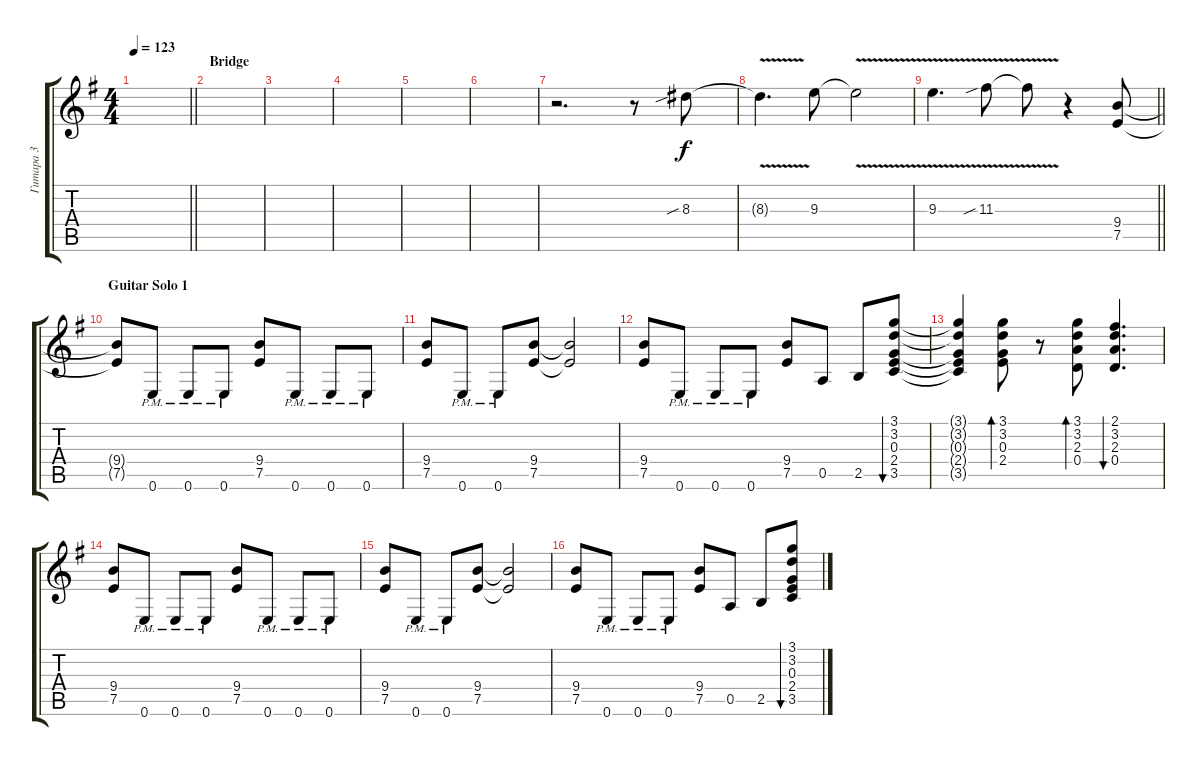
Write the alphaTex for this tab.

\track ("Гитара 3" "Гитара 3") {instrument distortionguitar}
\staff {score tabs}
\tuning (E4 B3 G3 D3 A2 E2) {hide}
\ts (4 4)
\tempo 123
\clef g2
\barLineRight lightlight
\ks eminor
|
\section ("" "Bridge")
|
|
|
|
|
r.2{d} r.8 8.3{sib}.8 |
8.3{v t}.4{d} 9.3.8 9.3{v t}.2 |
\barLineRight lightlight
9.3{v}.4{d} 11.3{v sib}.8 11.3{t}.8 r.4 (9.4 7.5).8 |
\section ("" "Guitar Solo 1")
(9.4{t} 7.5{t}).8 0.6{pm}.8 0.6{pm}.8 0.6{pm}.8 (9.4 7.5).8 0.6{pm}.8 0.6{pm}.8 0.6{pm}.8 |
(9.4 7.5).8 0.6{pm}.8 0.6{pm}.8 (9.4 7.5).8 (9.4{t} 7.5{t}).2 |
(9.4 7.5).8 0.6{pm}.8 0.6{pm}.8 0.6{pm}.8 (9.4 7.5).8 0.5.8 2.5.8 (3.1 3.2 0.3 2.4 3.5).8{bu 120} |
(3.1{t} 3.2{t} 0.3{t} 2.4{t} 3.5{t}).4 (3.1 3.2 0.3 2.4).8{bd 120} r.8 (3.1 3.2 2.3 0.4).8{bd 120} (2.1 3.2 2.3 0.4).4{d bu 120} |
(9.4 7.5).8 0.6{pm}.8 0.6{pm}.8 0.6{pm}.8 (9.4 7.5).8 0.6{pm}.8 0.6{pm}.8 0.6{pm}.8 |
(9.4 7.5).8 0.6{pm}.8 0.6{pm}.8 (9.4 7.5).8 (9.4{t} 7.5{t}).2 |
(9.4 7.5).8 0.6{pm}.8 0.6{pm}.8 0.6{pm}.8 (9.4 7.5).8 0.5.8 2.5.8 (3.1 3.2 0.3 2.4 3.5).8{bu 120}
